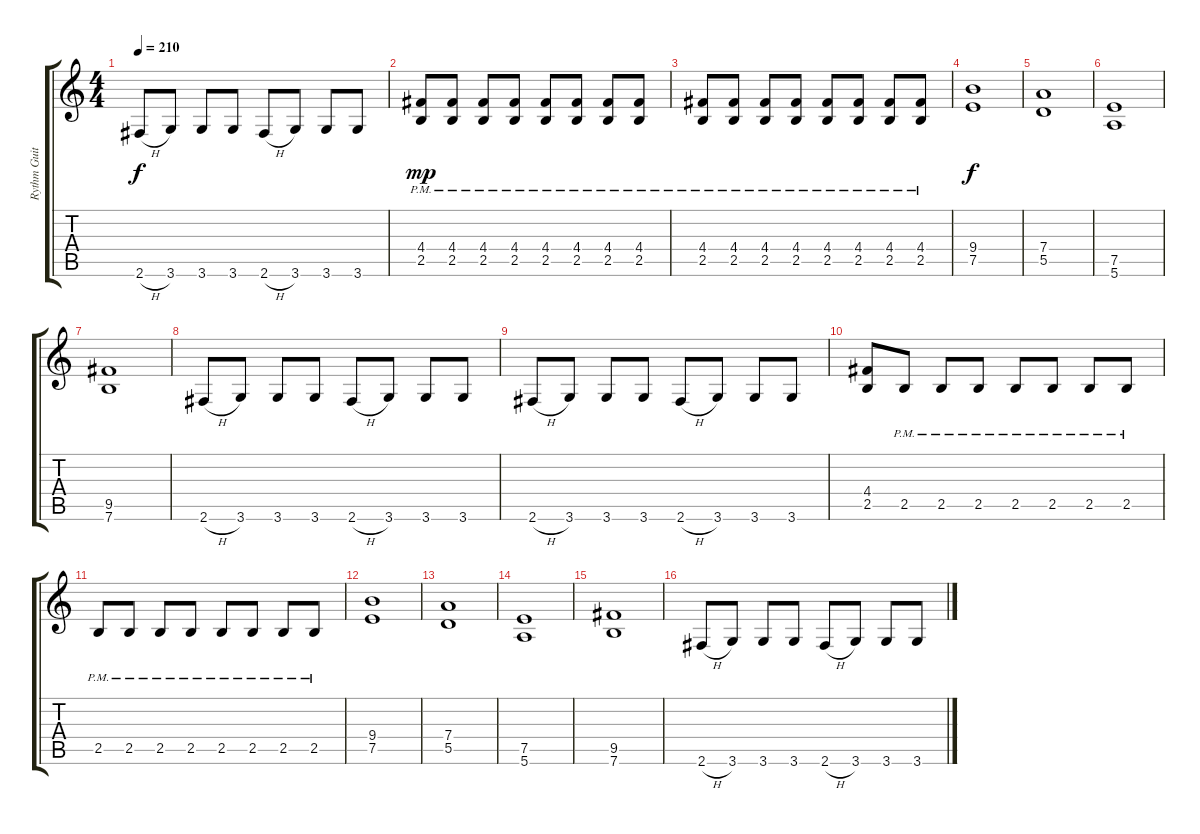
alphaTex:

\track ("Rythm Guitar" "Rythm Guit") {instrument distortionguitar}
\staff {score tabs}
\tuning (E4 B3 G3 D3 A2 E2) {hide}
\ts (4 4)
\tempo 210
\clef g2
\ks c
2.6{h}.8{dy f} 3.6.8 3.6.8 3.6.8 2.6{h}.8 3.6.8 3.6.8 3.6.8 |
(4.4{pm} 2.5{pm}).8{dy mp} (4.4{pm} 2.5{pm}).8 (4.4{pm} 2.5{pm}).8 (4.4{pm} 2.5{pm}).8 (4.4{pm} 2.5{pm}).8 (4.4{pm} 2.5{pm}).8 (4.4{pm} 2.5{pm}).8 (4.4{pm} 2.5{pm}).8 |
(4.4{pm} 2.5{pm}).8 (4.4{pm} 2.5{pm}).8 (4.4{pm} 2.5{pm}).8 (4.4{pm} 2.5{pm}).8 (4.4{pm} 2.5{pm}).8 (4.4{pm} 2.5{pm}).8 (4.4{pm} 2.5{pm}).8 (4.4{pm} 2.5{pm}).8 |
(9.4 7.5).1{dy f} |
(7.4 5.5).1 |
(7.5 5.6).1 |
(9.5 7.6).1 |
2.6{h}.8 3.6.8 3.6.8 3.6.8 2.6{h}.8 3.6.8 3.6.8 3.6.8 |
2.6{h}.8 3.6.8 3.6.8 3.6.8 2.6{h}.8 3.6.8 3.6.8 3.6.8 |
(4.4 2.5).8{balance 12} 2.5{pm}.8 2.5{pm}.8 2.5{pm}.8 2.5{pm}.8 2.5{pm}.8 2.5{pm}.8 2.5{pm}.8 |
2.5{pm}.8 2.5{pm}.8 2.5{pm}.8 2.5{pm}.8 2.5{pm}.8 2.5{pm}.8 2.5{pm}.8 2.5{pm}.8 |
(9.4 7.5).1{balance 4} |
(7.4 5.5).1 |
(7.5 5.6).1 |
(9.5 7.6).1 |
2.6{h}.8 3.6.8 3.6.8 3.6.8 2.6{h}.8 3.6.8 3.6.8 3.6.8
